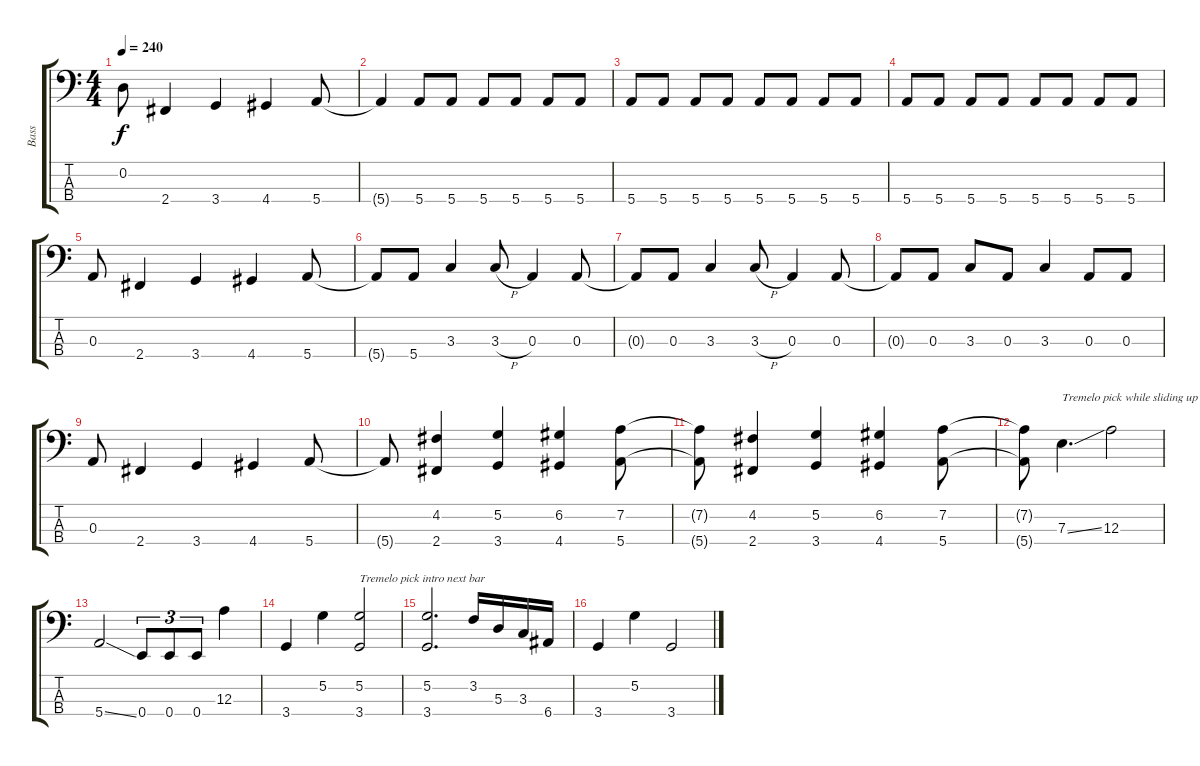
\track ("Bass" "Bass") {instrument electricbassfinger}
\staff {score tabs}
\tuning (G2 D2 A1 E1) {hide}
\ts (4 4)
\tempo 240
\clef f4
\ks c
0.2.8{dy f} 2.4.4 3.4.4 4.4.4 5.4.8 |
5.4{t}.4 5.4.8 5.4.8 5.4.8 5.4.8 5.4.8 5.4.8 |
5.4.8 5.4.8 5.4.8 5.4.8 5.4.8 5.4.8 5.4.8 5.4.8 |
5.4.8 5.4.8 5.4.8 5.4.8 5.4.8 5.4.8 5.4.8 5.4.8 |
0.3.8 2.4.4 3.4.4 4.4.4 5.4.8 |
5.4{t}.8 5.4.8 3.3.4 3.3{h}.8 0.3.4 0.3.8 |
0.3{t}.8 0.3.8 3.3.4 3.3{h}.8 0.3.4 0.3.8 |
0.3{t}.8 0.3.8 3.3.8 0.3.8 3.3.4 0.3.8 0.3.8 |
0.3.8 2.4.4 3.4.4 4.4.4 5.4.8 |
5.4{t}.8 (4.2 2.4).4 (5.2 3.4).4 (6.2 4.4).4 (7.2 5.4).8 |
(7.2{t} 5.4{t}).8 (4.2 2.4).4 (5.2 3.4).4 (6.2 4.4).4 (7.2 5.4).8 |
(7.2{t} 5.4{t}).8 7.3{ss}.4{d txt "Tremelo pick while sliding up & down"} 12.3.2 |
5.4{ss}.2 0.4.8{tu (3 2)} 0.4.8{tu (3 2)} 0.4.8{tu (3 2)} 12.3.4 |
3.4.4 5.2.4 (5.2 3.4).2{txt "Tremelo pick intro next bar"} |
(5.2 3.4).2{d} 3.2.16 5.3.16 3.3.16 6.4.16 |
3.4.4 5.2.4 3.4.2
